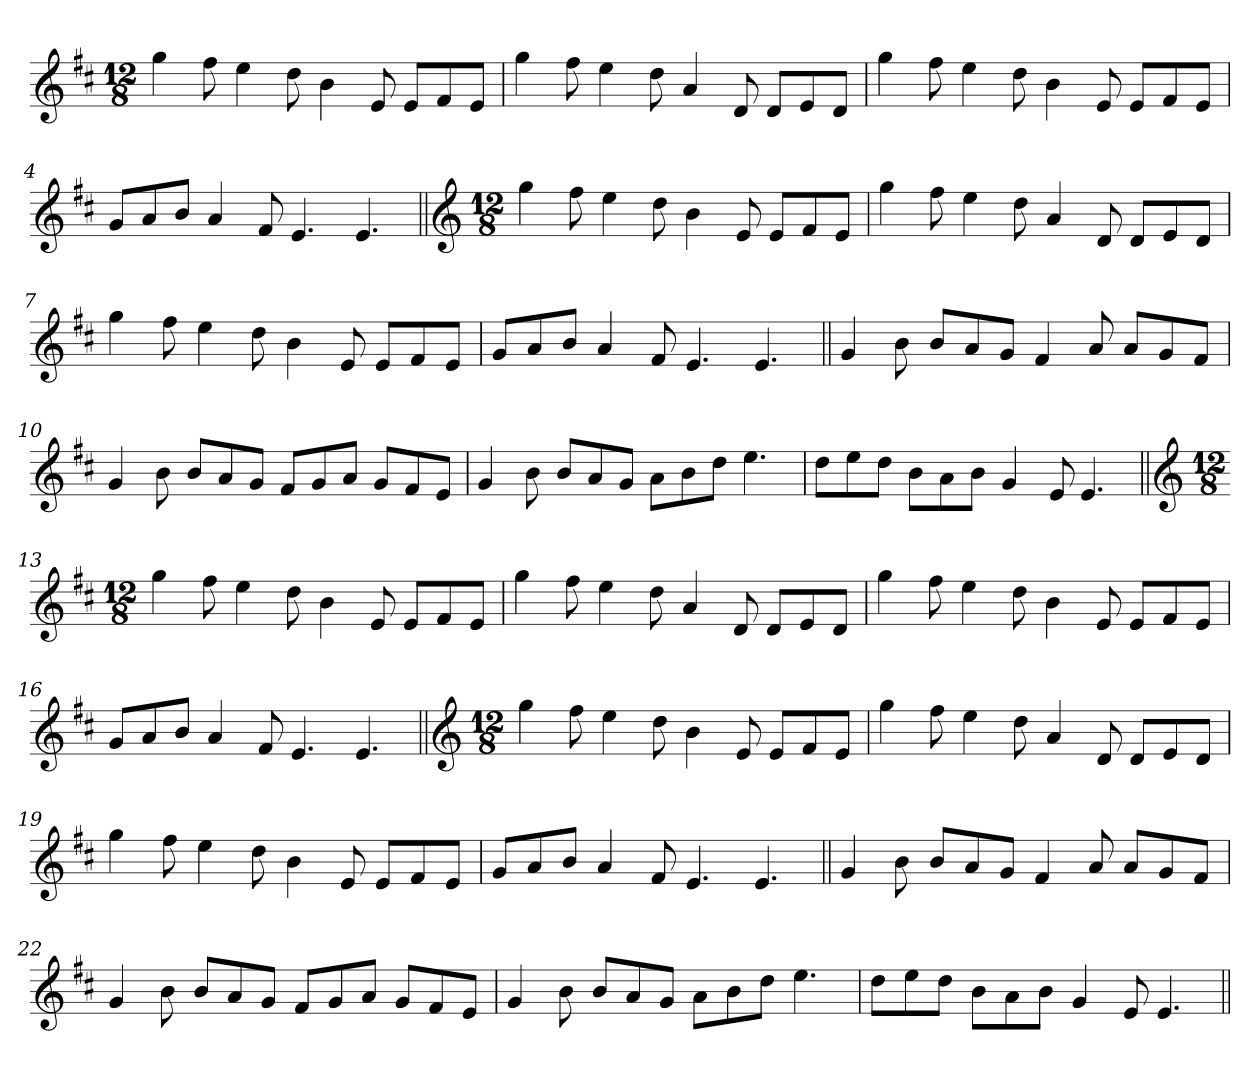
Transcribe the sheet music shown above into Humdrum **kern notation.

**kern
*part1
*staff1
*clefG2
*k[f#c#]
*M12/8
=1
4gg\
8ff#\
4ee\
8dd\
4b\
8e/
8e/L
8f#/
8e/J
=2
4gg\
8ff#\
4ee\
8dd\
4a/
8d/
8d/L
8e/
8d/J
=3
4gg\
8ff#\
4ee\
8dd\
4b\
8e/
8e/L
8f#/
8e/J
=4
8g/L
8a/
8b/J
4a/
8f#/
4.e/
4.e/
!!LO:LB:g=z
=5||
*clefG2
*M12/8
4gg\
8ff#\
4ee\
8dd\
4b\
8e/
8e/L
8f#/
8e/J
=6
4gg\
8ff#\
4ee\
8dd\
4a/
8d/
8d/L
8e/
8d/J
=7
4gg\
8ff#\
4ee\
8dd\
4b\
8e/
8e/L
8f#/
8e/J
=8
8g/L
8a/
8b/J
4a/
8f#/
4.e/
4.e/
!!LO:LB:g=z
=9||
4g/
8b\
8b/L
8a/
8g/J
4f#/
8a/
8a/L
8g/
8f#/J
=10
4g/
8b\
8b/L
8a/
8g/J
8f#/L
8g/
8a/J
8g/L
8f#/
8e/J
=11
4g/
8b\
8b/L
8a/
8g/J
8a\L
8b\
8dd\J
4.ee\
=12
8dd\L
8ee\
8dd\J
8b\L
8a\
8b\J
4g/
8e/
4.e/
!!LO:LB:g=z
=13||
*clefG2
*M12/8
4gg\
8ff#\
4ee\
8dd\
4b\
8e/
8e/L
8f#/
8e/J
=14
4gg\
8ff#\
4ee\
8dd\
4a/
8d/
8d/L
8e/
8d/J
=15
4gg\
8ff#\
4ee\
8dd\
4b\
8e/
8e/L
8f#/
8e/J
=16
8g/L
8a/
8b/J
4a/
8f#/
4.e/
4.e/
!!LO:LB:g=z
=17||
*clefG2
*M12/8
4gg\
8ff#\
4ee\
8dd\
4b\
8e/
8e/L
8f#/
8e/J
=18
4gg\
8ff#\
4ee\
8dd\
4a/
8d/
8d/L
8e/
8d/J
=19
4gg\
8ff#\
4ee\
8dd\
4b\
8e/
8e/L
8f#/
8e/J
=20
8g/L
8a/
8b/J
4a/
8f#/
4.e/
4.e/
!!LO:LB:g=z
=21||
4g/
8b\
8b/L
8a/
8g/J
4f#/
8a/
8a/L
8g/
8f#/J
=22
4g/
8b\
8b/L
8a/
8g/J
8f#/L
8g/
8a/J
8g/L
8f#/
8e/J
=23
4g/
8b\
8b/L
8a/
8g/J
8a\L
8b\
8dd\J
4.ee\
=24
8dd\L
8ee\
8dd\J
8b\L
8a\
8b\J
4g/
8e/
4.e/
=||
*-
